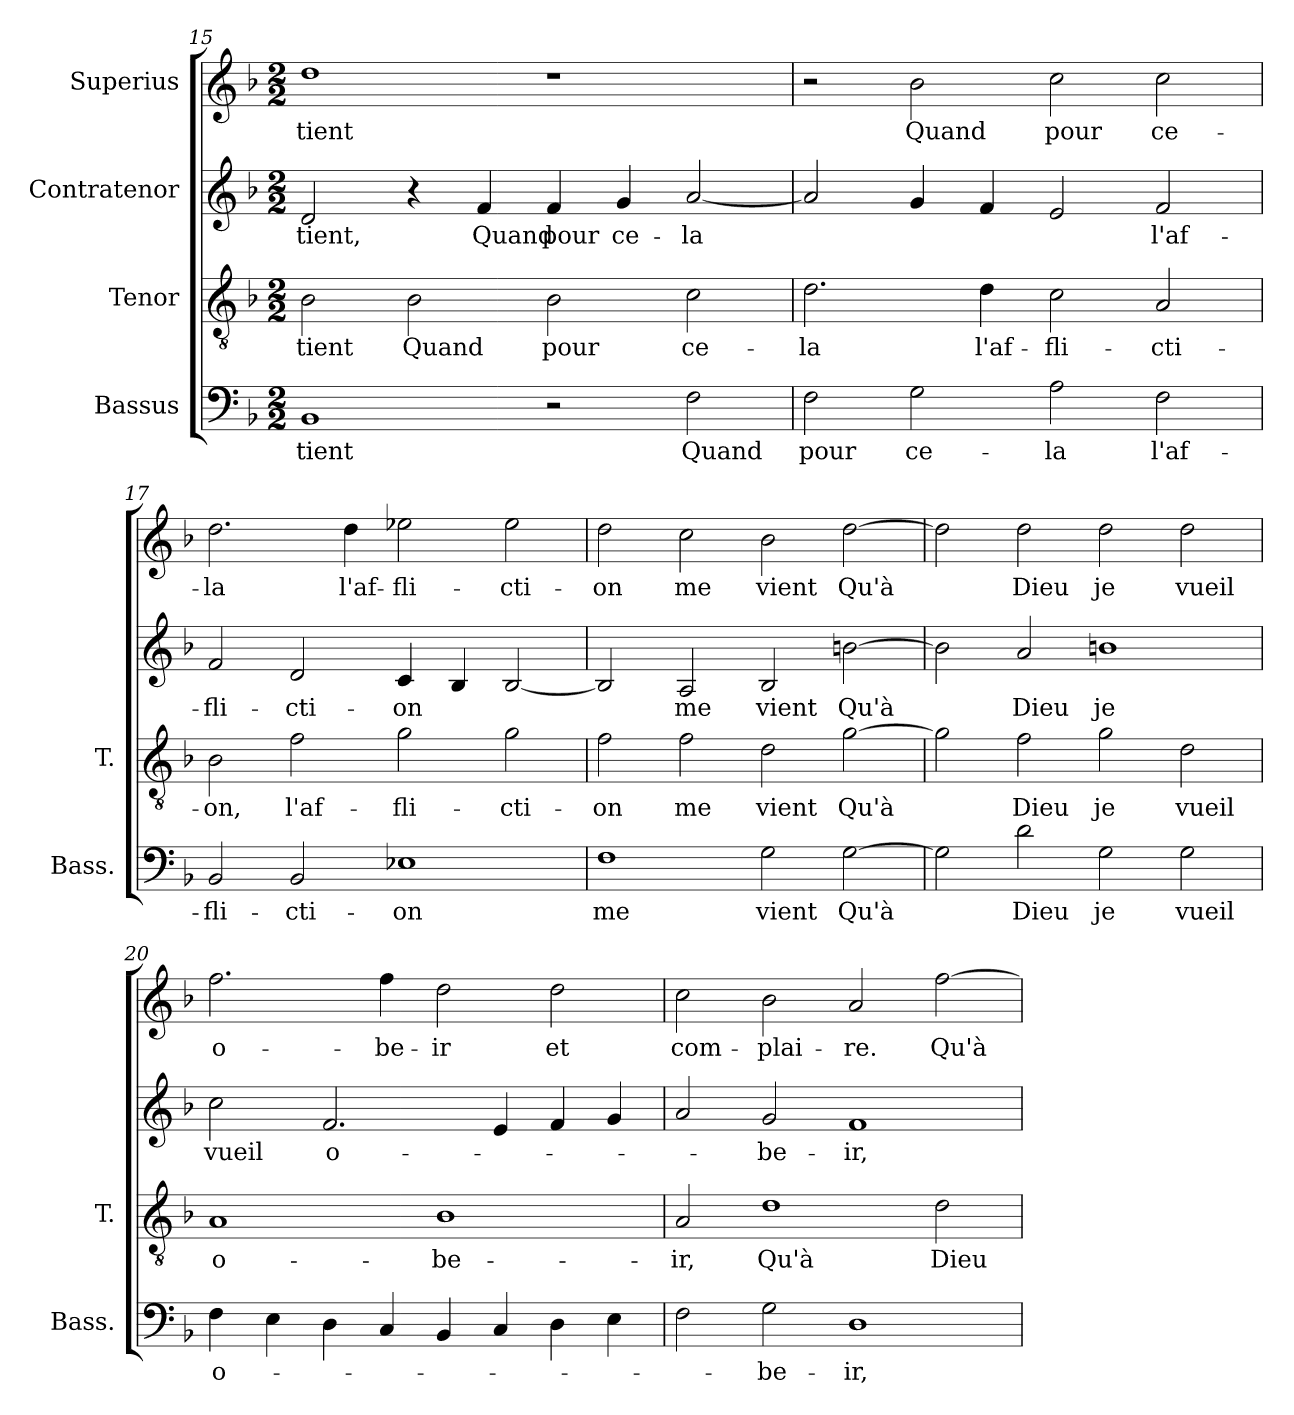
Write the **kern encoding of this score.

**kern	**text	**kern	**text	**kern	**text	**kern	**text
*part4	*part4	*part3	*part3	*part2	*part2	*part1	*part1
*staff4	*staff4	*staff3	*staff3	*staff2	*staff2	*staff1	*staff1
*I"Bassus	*	*I"Tenor	*	*I"Contratenor	*	*I"Superius	*
*I'Bass.	*	*I'T.	*	*	*	*	*
!!LO:PB:g=z
*clefF4	*	*clefGv2	*	*clefG2	*	*clefG2	*
*	*	*ITrd7c12	*	*	*	*	*
*k[b-]	*	*k[b-]	*	*k[b-]	*	*k[b-]	*
*F:	*	*F:	*	*F:	*	*F:	*
*M2/2	*	*M2/2	*	*M2/2	*	*M2/2	*
=15	=15	=15	=15	=15	=15	=15	=15
1BB-/	-tient	2BB-\	-tient	2d/	-tient,	1dd\	-tient
.	.	2BB-\	Quand	4r	.	.	.
.	.	.	.	4f/	Quand	.	.
2r	.	2BB-\	pour	4f/	pour	1r	.
.	.	.	.	4g/	ce-	.	.
2F\	Quand	2C\	ce-	[2a/	-la	.	.
=16	=16	=16	=16	=16	=16	=16	=16
2F\	pour	2.D\	-la	2a/]	.	2r	.
2G\	ce-	.	.	4g/	.	2b-\	Quand
.	.	4D\	l'af-	4f/	.	.	.
2A\	-la	2C\	-fli-	2e/	.	2cc\	pour
2F\	l'af-	2AA/	-cti-	2f/	l'af-	2cc\	ce-
=17	=17	=17	=17	=17	=17	=17	=17
2BB-/	-fli-	2BB-\	-on,	2f/	-fli-	2.dd\	-la
2BB-/	-cti-	2F\	l'af-	2d/	-cti-	.	.
.	.	.	.	.	.	4dd\	l'af-
1E-X\	-on	2G\	-fli-	4c/	-on	2ee-X\	-fli-
.	.	.	.	4B-/	.	.	.
.	.	2G\	-cti-	[2B-/	.	2ee-\	-cti-
=18	=18	=18	=18	=18	=18	=18	=18
1F\	me	2F\	-on	2B-/]	.	2dd\	-on
.	.	2F\	me	2A/	me	2cc\	me
2G\	vient	2D\	vient	2B-/	vient	2b-\	vient
[2G\	Qu'à	[2G\	Qu'à	[2bn\	Qu'à	[2dd\	Qu'à
!!LO:LB:g=z
=19	=19	=19	=19	=19	=19	=19	=19
2G\]	.	2G\]	.	2b\]	.	2dd\]	.
2d\	Dieu	2F\	Dieu	2a/	Dieu	2dd\	Dieu
2G\	je	2G\	je	1bn\	je	2dd\	je
2G\	vueil	2D\	vueil	.	.	2dd\	vueil
=20	=20	=20	=20	=20	=20	=20	=20
4F\	o-	1AA/	o-	2cc\	vueil	2.ff\	o-
4E\	.	.	.	.	.	.	.
4D\	.	.	.	2.f/	o-	.	.
4C/	.	.	.	.	.	4ff\	-be-
4BB-/	.	1BB-\	-be-	.	.	2dd\	-ir
4C/	.	.	.	4e/	.	.	.
4D\	.	.	.	4f/	.	2dd\	et
4E\	.	.	.	4g/	.	.	.
=21	=21	=21	=21	=21	=21	=21	=21
2F\	.	2AA/	-ir,	2a/	.	2cc\	com-
2G\	-be-	1D\	Qu'à	2g/	-be-	2b-\	-plai-
1D\	-ir,	.	.	1f/	-ir,	2a/	-re.
.	.	2D\	Dieu	.	.	[2ff\	Qu'à
=	=	=	=	=	=	=	=
*-	*-	*-	*-	*-	*-	*-	*-
